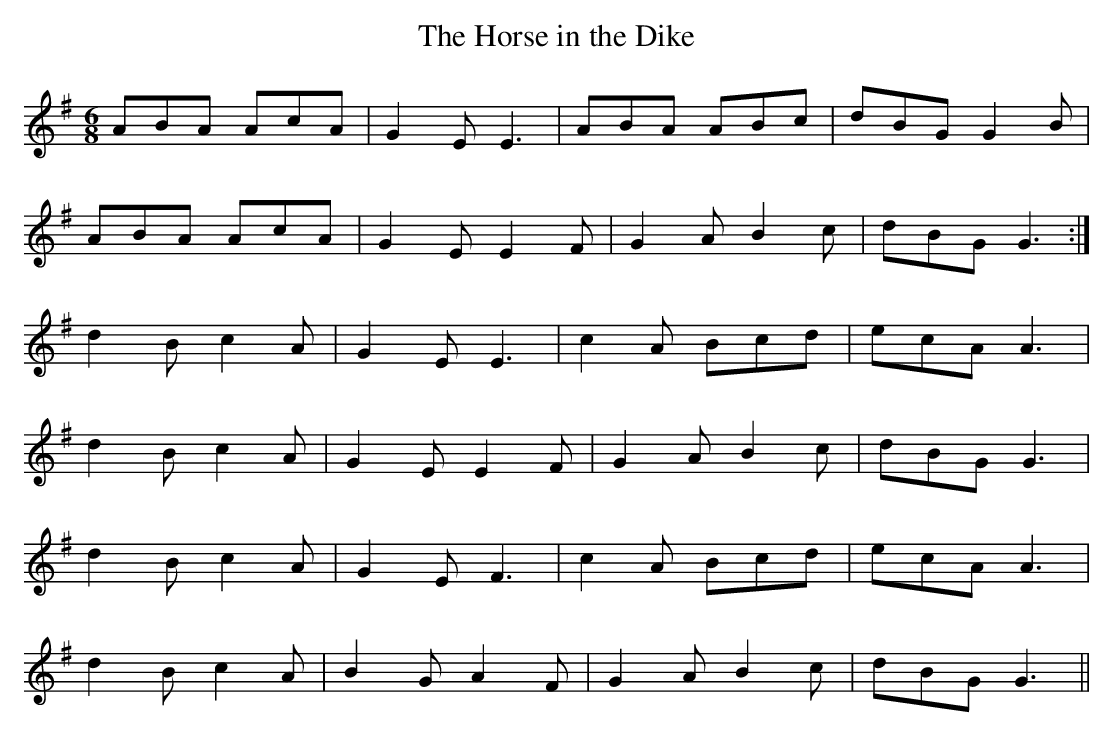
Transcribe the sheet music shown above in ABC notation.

X:1
T:Horse in the Dike, The
M:6/8
L:1/8
K:G
ABA AcA|G2E E3|ABA ABc|dBG G2B|
ABA AcA|G2E E2F|G2A B2c|dBG G3:|
d2B c2A|G2E E3|c2A Bcd|ecA A3|
d2Bc2A|G2E E2F|G2A B2c|dBG G3|
d2B c2A|G2E F3|c2A Bcd|ecA A3|
d2B c2A|B2G A2F|G2A B2c|dBG G3||
